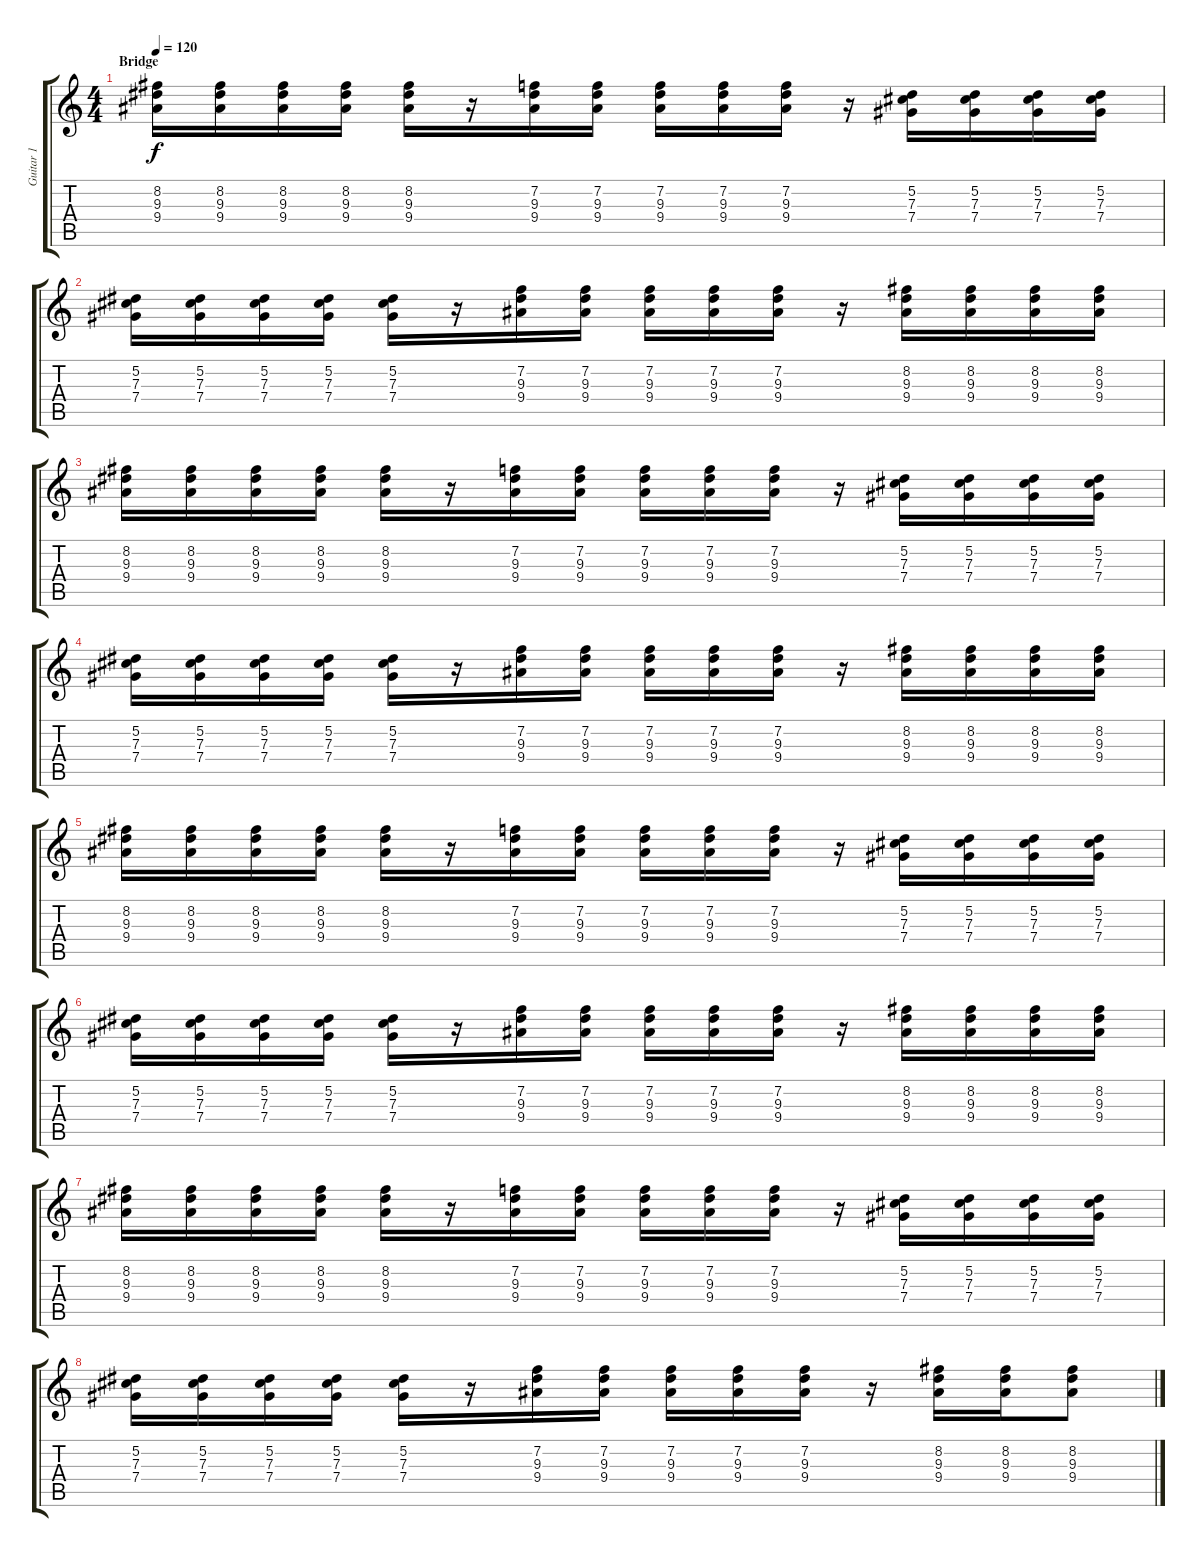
\track ("Guitar 1" "Guitar 1") {instrument distortionguitar}
\staff {score tabs}
\tuning (Eb4 Bb3 Gb3 Db3 Ab2 Eb2) {hide}
\ts (4 4)
\section ("" "Bridge")
\tempo 120
\clef g2
\ks c
(8.2 9.3 9.4).16{dy f instrument distortionguitar} (8.2 9.3 9.4).16 (8.2 9.3 9.4).16 (8.2 9.3 9.4).16 (8.2 9.3 9.4).16 r.16 (7.2 9.3 9.4).16 (7.2 9.3 9.4).16 (7.2 9.3 9.4).16 (7.2 9.3 9.4).16 (7.2 9.3 9.4).16 r.16 (5.2 7.3 7.4).16 (5.2 7.3 7.4).16 (5.2 7.3 7.4).16 (5.2 7.3 7.4).16 |
(5.2 7.3 7.4).16 (5.2 7.3 7.4).16 (5.2 7.3 7.4).16 (5.2 7.3 7.4).16 (5.2 7.3 7.4).16 r.16 (7.2 9.3 9.4).16 (7.2 9.3 9.4).16 (7.2 9.3 9.4).16 (7.2 9.3 9.4).16 (7.2 9.3 9.4).16 r.16 (8.2 9.3 9.4).16 (8.2 9.3 9.4).16 (8.2 9.3 9.4).16 (8.2 9.3 9.4).16 |
(8.2 9.3 9.4).16 (8.2 9.3 9.4).16 (8.2 9.3 9.4).16 (8.2 9.3 9.4).16 (8.2 9.3 9.4).16 r.16 (7.2 9.3 9.4).16 (7.2 9.3 9.4).16 (7.2 9.3 9.4).16 (7.2 9.3 9.4).16 (7.2 9.3 9.4).16 r.16 (5.2 7.3 7.4).16 (5.2 7.3 7.4).16 (5.2 7.3 7.4).16 (5.2 7.3 7.4).16 |
(5.2 7.3 7.4).16 (5.2 7.3 7.4).16 (5.2 7.3 7.4).16 (5.2 7.3 7.4).16 (5.2 7.3 7.4).16 r.16 (7.2 9.3 9.4).16 (7.2 9.3 9.4).16 (7.2 9.3 9.4).16 (7.2 9.3 9.4).16 (7.2 9.3 9.4).16 r.16 (8.2 9.3 9.4).16 (8.2 9.3 9.4).16 (8.2 9.3 9.4).16 (8.2 9.3 9.4).16 |
(8.2 9.3 9.4).16 (8.2 9.3 9.4).16 (8.2 9.3 9.4).16 (8.2 9.3 9.4).16 (8.2 9.3 9.4).16 r.16 (7.2 9.3 9.4).16 (7.2 9.3 9.4).16 (7.2 9.3 9.4).16 (7.2 9.3 9.4).16 (7.2 9.3 9.4).16 r.16 (5.2 7.3 7.4).16 (5.2 7.3 7.4).16 (5.2 7.3 7.4).16 (5.2 7.3 7.4).16 |
(5.2 7.3 7.4).16 (5.2 7.3 7.4).16 (5.2 7.3 7.4).16 (5.2 7.3 7.4).16 (5.2 7.3 7.4).16 r.16 (7.2 9.3 9.4).16 (7.2 9.3 9.4).16 (7.2 9.3 9.4).16 (7.2 9.3 9.4).16 (7.2 9.3 9.4).16 r.16 (8.2 9.3 9.4).16 (8.2 9.3 9.4).16 (8.2 9.3 9.4).16 (8.2 9.3 9.4).16 |
(8.2 9.3 9.4).16 (8.2 9.3 9.4).16 (8.2 9.3 9.4).16 (8.2 9.3 9.4).16 (8.2 9.3 9.4).16 r.16 (7.2 9.3 9.4).16 (7.2 9.3 9.4).16 (7.2 9.3 9.4).16 (7.2 9.3 9.4).16 (7.2 9.3 9.4).16 r.16 (5.2 7.3 7.4).16 (5.2 7.3 7.4).16 (5.2 7.3 7.4).16 (5.2 7.3 7.4).16 |
(5.2 7.3 7.4).16 (5.2 7.3 7.4).16 (5.2 7.3 7.4).16 (5.2 7.3 7.4).16 (5.2 7.3 7.4).16 r.16 (7.2 9.3 9.4).16 (7.2 9.3 9.4).16 (7.2 9.3 9.4).16 (7.2 9.3 9.4).16 (7.2 9.3 9.4).16 r.16 (8.2 9.3 9.4).16 (8.2 9.3 9.4).16 (8.2 9.3 9.4{ss}).8
